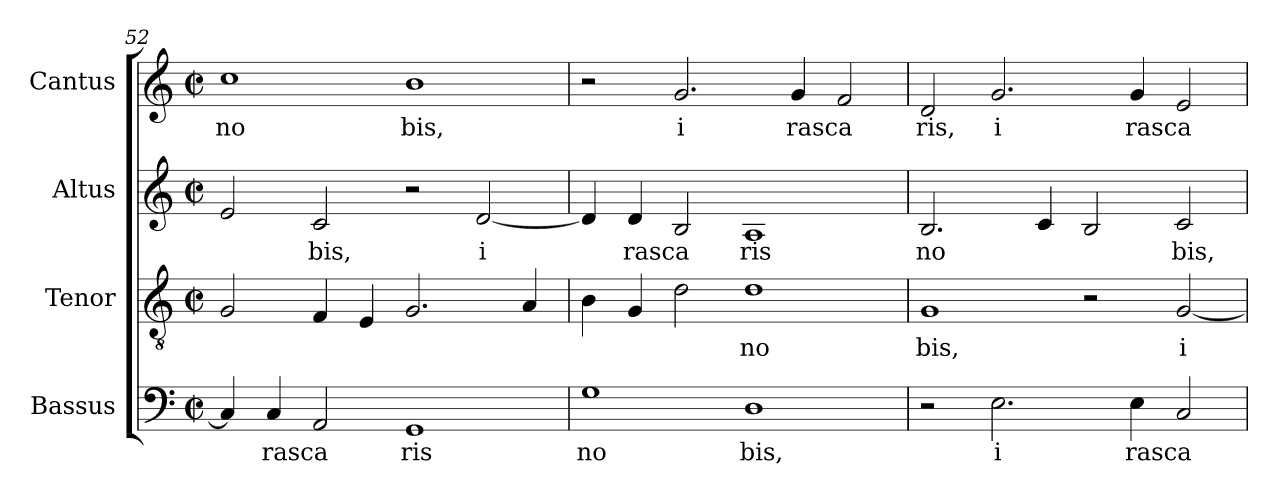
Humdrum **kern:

**kern	**text	**kern	**text	**kern	**text	**kern	**text
*part4	*part4	*part3	*part3	*part2	*part2	*part1	*part1
*staff4	*staff4	*staff3	*staff3	*staff2	*staff2	*staff1	*staff1
*I"Bassus	*	*I"Tenor	*	*I"Altus	*	*I"Cantus	*
*clefF4	*	*clefGv2	*	*clefG2	*	*clefG2	*
*k[]	*	*k[]	*	*k[]	*	*k[]	*
*C:	*	*C:	*	*C:	*	*C:	*
*M2/2	*	*M2/2	*	*M2/2	*	*M2/2	*
*met(c|)	*	*met(c|)	*	*met(c|)	*	*met(c|)	*
=52	=52	=52	=52	=52	=52	=52	=52
!	!LO:LY:b:cj	!	!LO:LY:b:cj	!	!LO:LY:b:cj	!	!LO:LY:b:cj
4C/]	.	2G/	.	2e/	.	1cc	no
!	!LO:LY:b:cj	!	!	!	!	!	!
4C/	rasca	.	.	.	.	.	.
!	!LO:LY:b:cj	!	!LO:LY:b:cj	!	!LO:LY:b:cj	!	!
2AA/	.	4F/	.	2c/	bis,	.	.
!	!	!	!LO:LY:b:cj	!	!	!	!
.	.	4E/	.	.	.	.	.
!	!LO:LY:b:cj	!	!LO:LY:b:cj	!	!	!	!LO:LY:b:cj
1GG	ris	2.G/	.	2r	.	1b	bis,
!	!	!	!	!	!LO:LY:b:cj	!	!
.	.	.	.	[<2d/	i	.	.
!	!	!	!LO:LY:b:cj	!	!	!	!
.	.	4A/	.	.	.	.	.
=53	=53	=53	=53	=53	=53	=53	=53
!	!LO:LY:b:cj	!	!LO:LY:b:cj	!	!LO:LY:b:cj	!	!
1G	no	4B\	.	4d/]	.	2r	.
!	!	!	!LO:LY:b:cj	!	!LO:LY:b:cj	!	!
.	.	4G/	.	4d/	rasca	.	.
!	!	!	!LO:LY:b:cj	!	!LO:LY:b:cj	!	!LO:LY:b:cj
.	.	2d\	.	2B/	.	2.g/	i
!	!LO:LY:b:cj	!	!LO:LY:b:cj	!	!LO:LY:b:cj	!	!
1D	bis,	1d	no	1A	ris	.	.
!	!	!	!	!	!	!	!LO:LY:b:cj
.	.	.	.	.	.	4g/	rasca
!	!	!	!	!	!	!	!LO:LY:b:cj
.	.	.	.	.	.	2f/	.
=54	=54	=54	=54	=54	=54	=54	=54
!	!	!	!LO:LY:b:cj	!	!LO:LY:b:cj	!	!LO:LY:b:cj
2r	.	1G	bis,	2.B/	no	2d/	ris,
!	!LO:LY:b:cj	!	!	!	!	!	!LO:LY:b:cj
2.E\	i	.	.	.	.	2.g/	i
!	!	!	!	!	!LO:LY:b:cj	!	!
.	.	.	.	4c/	.	.	.
!	!	!	!	!	!LO:LY:b:cj	!	!
.	.	2r	.	2B/	.	.	.
!	!LO:LY:b:cj	!	!	!	!	!	!LO:LY:b:cj
4E\	rasca	.	.	.	.	4g/	rasca
!	!LO:LY:b:cj	!	!LO:LY:b:cj	!	!LO:LY:b:cj	!	!LO:LY:b:cj
2C/	.	[<2G/	i	2c/	bis,	2e/	.
=	=	=	=	=	=	=	=
*-	*-	*-	*-	*-	*-	*-	*-
